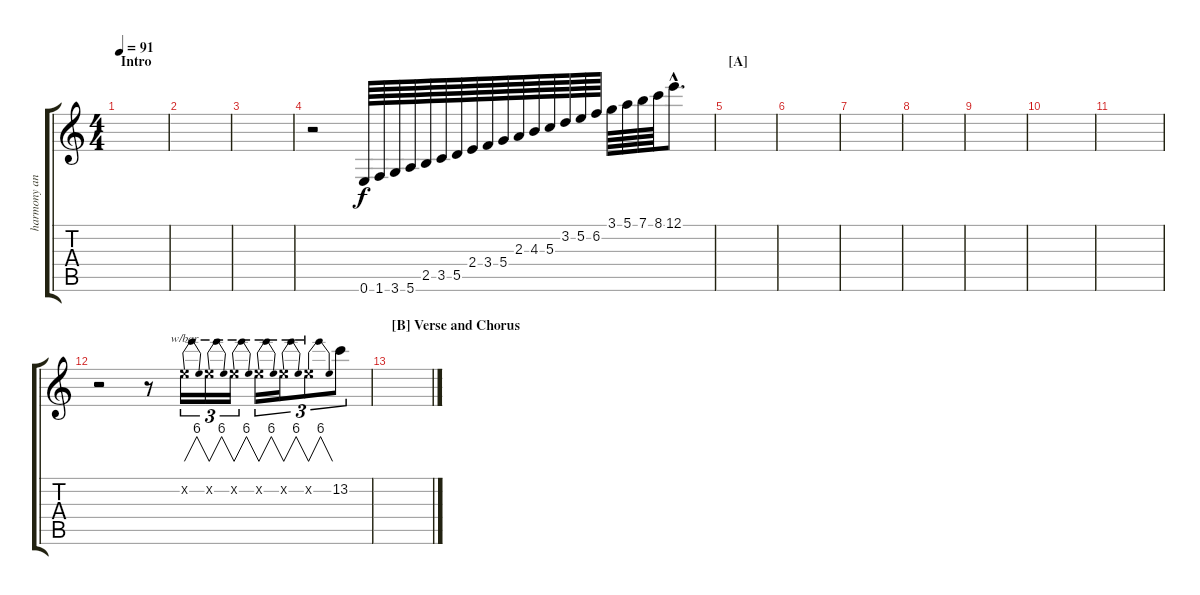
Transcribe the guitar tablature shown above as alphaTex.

\track ("harmony and other things" "harmony an") {instrument distortionguitar}
\staff {score tabs}
\tuning (E4 B3 G3 D3 A2 E2) {hide}
\ts (4 4)
\section ("" "Intro")
\tempo 91
\clef g2
\ks c
|
|
|
r.2 0.6.64{instrument rockorgan} 1.6.64 3.6.64 5.6.64 2.5.64 3.5.64 5.5.64 2.4.64 3.4.64 5.4.64 2.3.64 4.3.64 5.3.64 3.2.64 5.2.64 6.2.64 3.1.64 5.1.64 7.1.64 8.1.64 12.1{hac}.8{d} |
\section ("" "[A]")
|
|
|
|
|
|
|
r.2 r.8 5.2{x}.16{tu (3 2) tbe (dip default 0 0 30 24 60 0)} 5.2{x}.16{tu (3 2) tbe (dip default 0 0 30 24 60 0)} 5.2{x}.16{tu (3 2) tbe (dip default 0 0 30 24 60 0)} 5.2{x}.16{tu (3 2) tbe (dip default 0 0 30 24 60 0)} 5.2{x}.16{tu (3 2) tbe (dip default 0 0 30 24 60 0)} 5.2{x}.8{tu (3 2) tbe (dip default 0 0 30 24 60 0)} 13.2.8{tu (3 2)} |
\section ("" "[B] Verse and Chorus")
